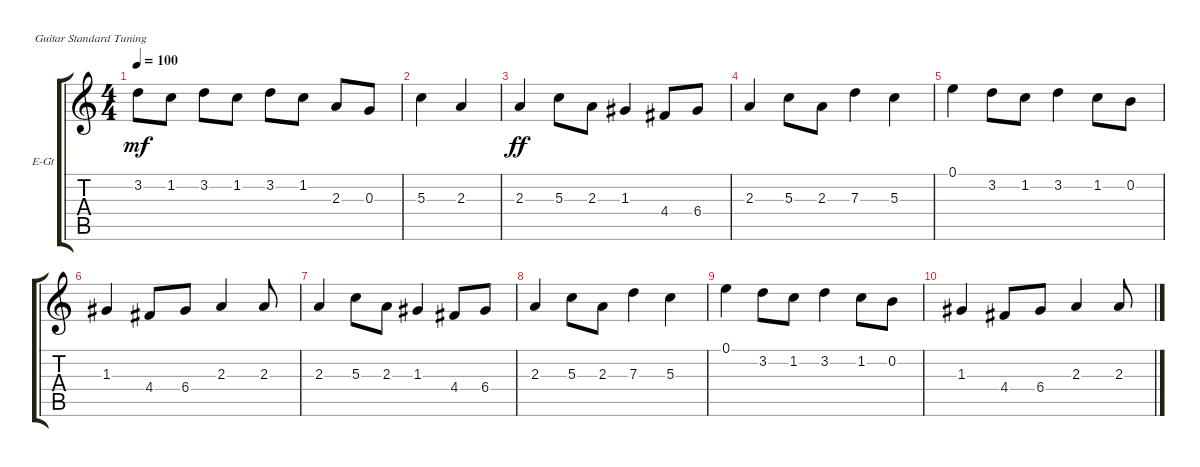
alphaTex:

\defaultSystemsLayout 4
\bracketExtendMode groupsimilarinstruments
\firstSystemTrackNameOrientation horizontal
\otherSystemsTrackNameOrientation horizontal
\track ("Ляпис Трубецкой - Вокал" "E-Gt") {mute instrument electricguitarclean}
\staff {score tabs}
\tuning (E4 B3 G3 D3 A2 E2)
\ts (4 4)
\tempo 100
\clef g2
\scale
0.333333
\ks c
3.2.8{dy mf} 1.2.8 3.2.8 1.2.8 3.2.8 1.2.8 2.3.8 0.3.8 |
\scale
0.333333 5.3.4 2.3.4 |
\scale
0.333333 2.3.4{dy ff} 5.3.8 2.3.8 1.3.4 4.4.8 6.4.8 |
\scale
0.333333 2.3.4 5.3.8 2.3.8 7.3.4 5.3.4 |
\scale
0.333333 0.1.4 3.2.8 1.2.8 3.2.4 1.2.8 0.2.8 |
\scale
0.333333 1.3.4 4.4.8 6.4.8 2.3.4 2.3.8 |
\scale
0.333333 2.3.4 5.3.8 2.3.8 1.3.4 4.4.8 6.4.8 |
\scale
0.333333 2.3.4 5.3.8 2.3.8 7.3.4 5.3.4 |
\scale
0.333333 0.1.4 3.2.8 1.2.8 3.2.4 1.2.8 0.2.8 |
\scale
0.333333 1.3.4 4.4.8 6.4.8 2.3.4 2.3.8 |
\scale
0.333333 |
\scale
0.333333 |
\scale
0.333333 |
\scale
0.333333 |
\scale
0.333333 |
\scale
0.333333
